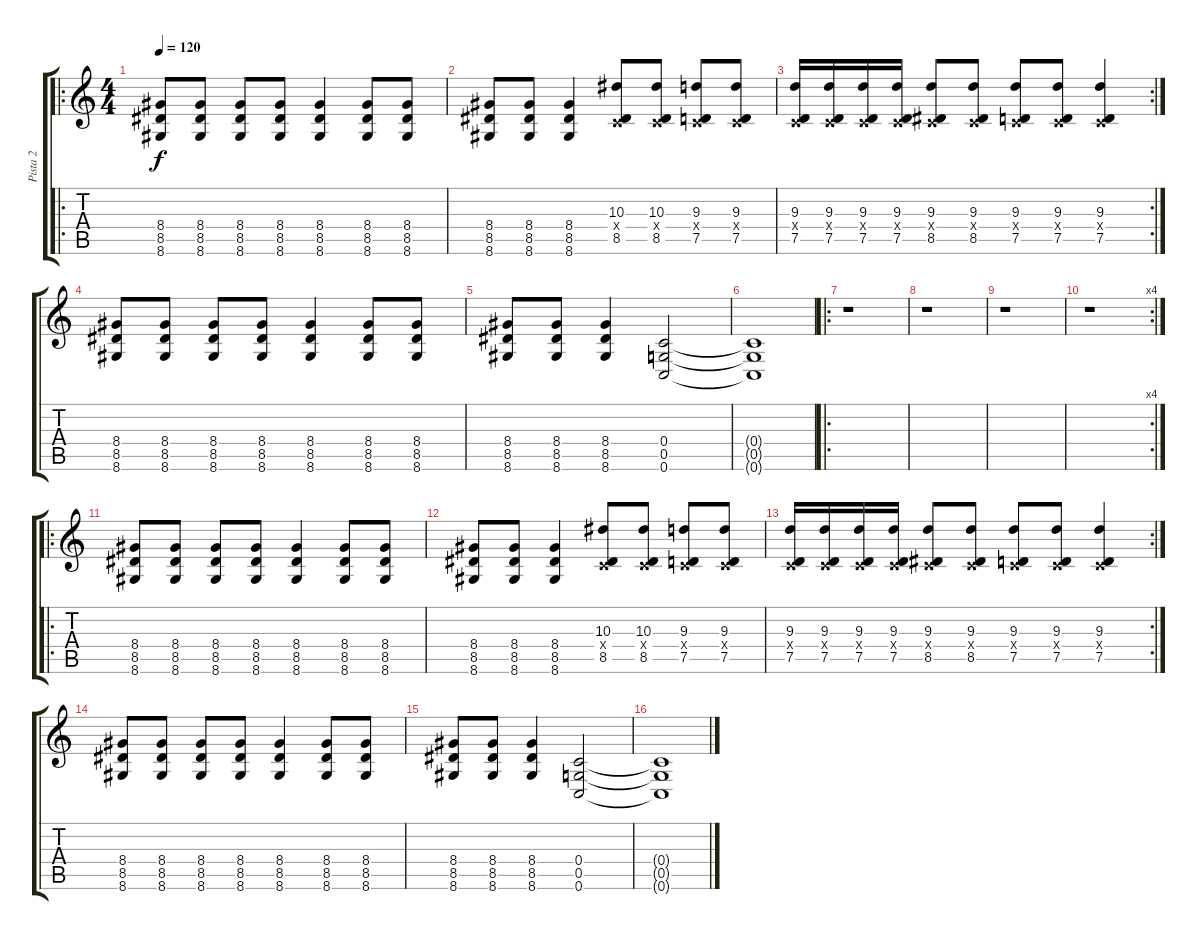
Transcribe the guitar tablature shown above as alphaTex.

\track ("Pista 2" "Pista 2") {instrument distortionguitar}
\staff {score tabs}
\tuning (D4 A3 F3 C3 G2 C2) {hide}
\ro
\ts (4 4)
\tempo 120
\clef g2
\ks c
(8.4 8.5 8.6).8{dy f} (8.4 8.5 8.6).8 (8.4 8.5 8.6).8 (8.4 8.5 8.6).8 (8.4 8.5 8.6).4 (8.4 8.5 8.6).8 (8.4 8.5 8.6).8 |
(8.4 8.5 8.6).8 (8.4 8.5 8.6).8 (8.4 8.5 8.6).4 (10.3 0.4{x} 8.5).8 (10.3 0.4{x} 8.5).8 (9.3 0.4{x} 7.5).8 (9.3 0.4{x} 7.5).8 |
\rc 2
(9.3 0.4{x} 7.5).16 (9.3 0.4{x} 7.5).16 (9.3 0.4{x} 7.5).16 (9.3 0.4{x} 7.5).16 (9.3 0.4{x} 8.5).8 (9.3 0.4{x} 8.5).8 (9.3 0.4{x} 7.5).8 (9.3 0.4{x} 7.5).8 (9.3 0.4{x} 7.5).4 |
(8.4 8.5 8.6).8 (8.4 8.5 8.6).8 (8.4 8.5 8.6).8 (8.4 8.5 8.6).8 (8.4 8.5 8.6).4 (8.4 8.5 8.6).8 (8.4 8.5 8.6).8 |
(8.4 8.5 8.6).8 (8.4 8.5 8.6).8 (8.4 8.5 8.6).4 (0.4 0.5 0.6).2 |
(0.4{t} 0.5{t} 0.6{t}).1 |
\ro
r.1 |
r.1 |
r.1 |
\rc 4
r.1 |
\ro
(8.4 8.5 8.6).8{instrument distortionguitar} (8.4 8.5 8.6).8 (8.4 8.5 8.6).8 (8.4 8.5 8.6).8 (8.4 8.5 8.6).4 (8.4 8.5 8.6).8 (8.4 8.5 8.6).8 |
(8.4 8.5 8.6).8 (8.4 8.5 8.6).8 (8.4 8.5 8.6).4 (10.3 0.4{x} 8.5).8 (10.3 0.4{x} 8.5).8 (9.3 0.4{x} 7.5).8 (9.3 0.4{x} 7.5).8 |
\rc 2
(9.3 0.4{x} 7.5).16 (9.3 0.4{x} 7.5).16 (9.3 0.4{x} 7.5).16 (9.3 0.4{x} 7.5).16 (9.3 0.4{x} 8.5).8 (9.3 0.4{x} 8.5).8 (9.3 0.4{x} 7.5).8 (9.3 0.4{x} 7.5).8 (9.3 0.4{x} 7.5).4 |
(8.4 8.5 8.6).8 (8.4 8.5 8.6).8 (8.4 8.5 8.6).8 (8.4 8.5 8.6).8 (8.4 8.5 8.6).4 (8.4 8.5 8.6).8 (8.4 8.5 8.6).8 |
(8.4 8.5 8.6).8 (8.4 8.5 8.6).8 (8.4 8.5 8.6).4 (0.4 0.5 0.6).2 |
(0.4{t} 0.5{t} 0.6{t}).1
